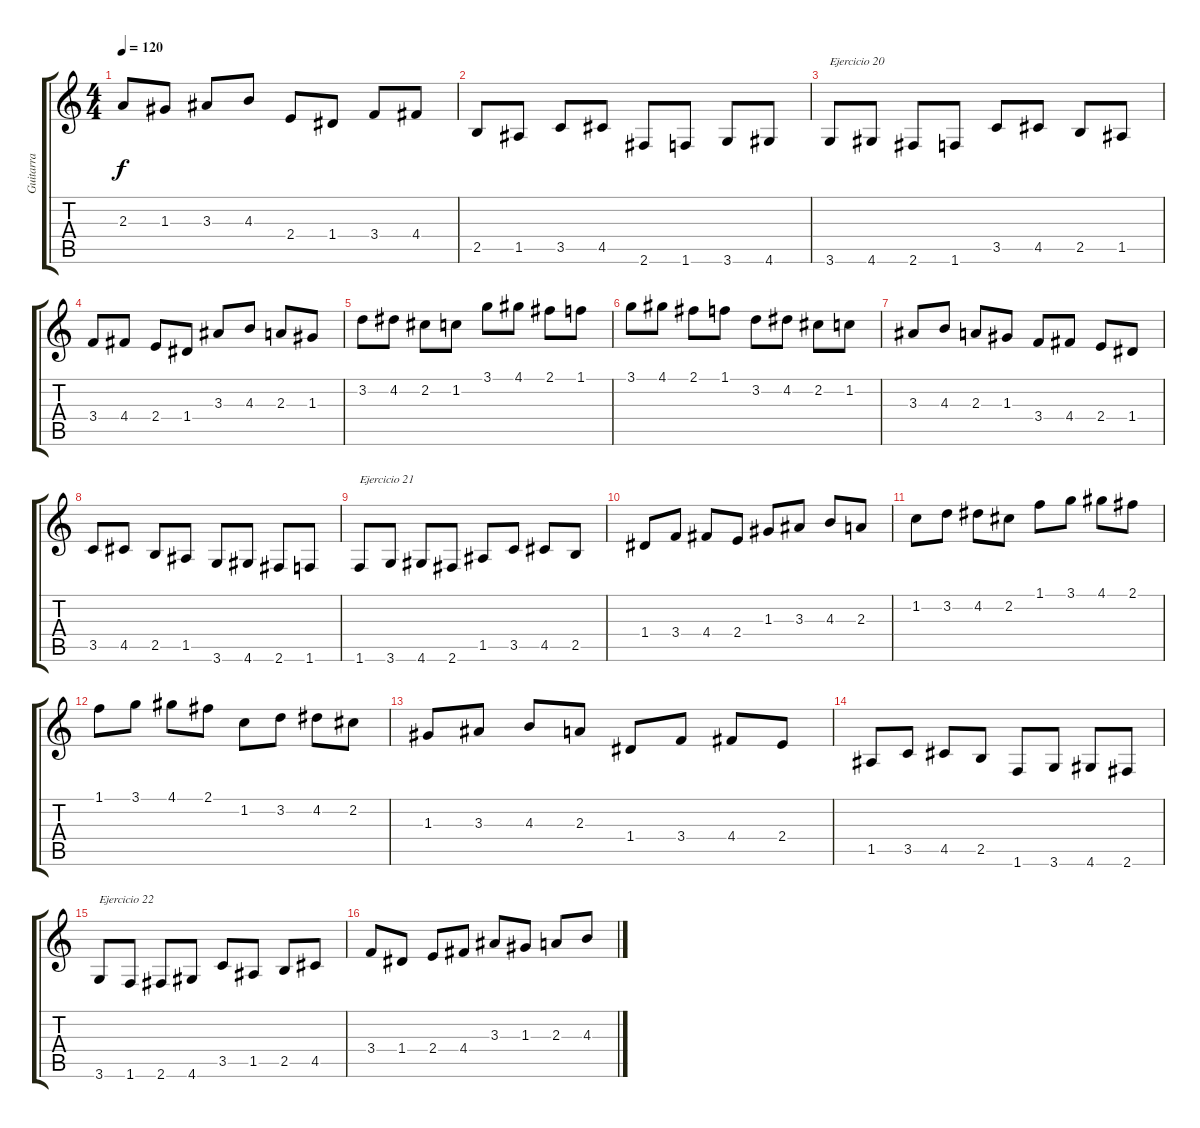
\track ("Guitarra " "Guitarra ") {instrument acousticguitarnylon}
\staff {score tabs}
\tuning (E4 B3 G3 D3 A2 E2) {hide}
\ts (4 4)
\tempo 120
\clef g2
\ks c
2.3.8{dy f} 1.3.8 3.3.8 4.3.8 2.4.8 1.4.8 3.4.8 4.4.8 |
2.5.8 1.5.8 3.5.8 4.5.8 2.6.8 1.6.8 3.6.8 4.6.8 |
3.6.8{txt "Ejercicio 20"} 4.6.8 2.6.8 1.6.8 3.5.8 4.5.8 2.5.8 1.5.8 |
3.4.8 4.4.8 2.4.8 1.4.8 3.3.8 4.3.8 2.3.8 1.3.8 |
3.2.8 4.2.8 2.2.8 1.2.8 3.1.8 4.1.8 2.1.8 1.1.8 |
3.1.8 4.1.8 2.1.8 1.1.8 3.2.8 4.2.8 2.2.8 1.2.8 |
3.3.8 4.3.8 2.3.8 1.3.8 3.4.8 4.4.8 2.4.8 1.4.8 |
3.5.8 4.5.8 2.5.8 1.5.8 3.6.8 4.6.8 2.6.8 1.6.8 |
1.6.8{txt "Ejercicio 21"} 3.6.8 4.6.8 2.6.8 1.5.8 3.5.8 4.5.8 2.5.8 |
1.4.8 3.4.8 4.4.8 2.4.8 1.3.8 3.3.8 4.3.8 2.3.8 |
1.2.8 3.2.8 4.2.8 2.2.8 1.1.8 3.1.8 4.1.8 2.1.8 |
1.1.8 3.1.8 4.1.8 2.1.8 1.2.8 3.2.8 4.2.8 2.2.8 |
1.3.8 3.3.8 4.3.8 2.3.8 1.4.8 3.4.8 4.4.8 2.4.8 |
1.5.8 3.5.8 4.5.8 2.5.8 1.6.8 3.6.8 4.6.8 2.6.8 |
3.6.8{txt "Ejercicio 22"} 1.6.8 2.6.8 4.6.8 3.5.8 1.5.8 2.5.8 4.5.8 |
3.4.8 1.4.8 2.4.8 4.4.8 3.3.8 1.3.8 2.3.8 4.3.8
